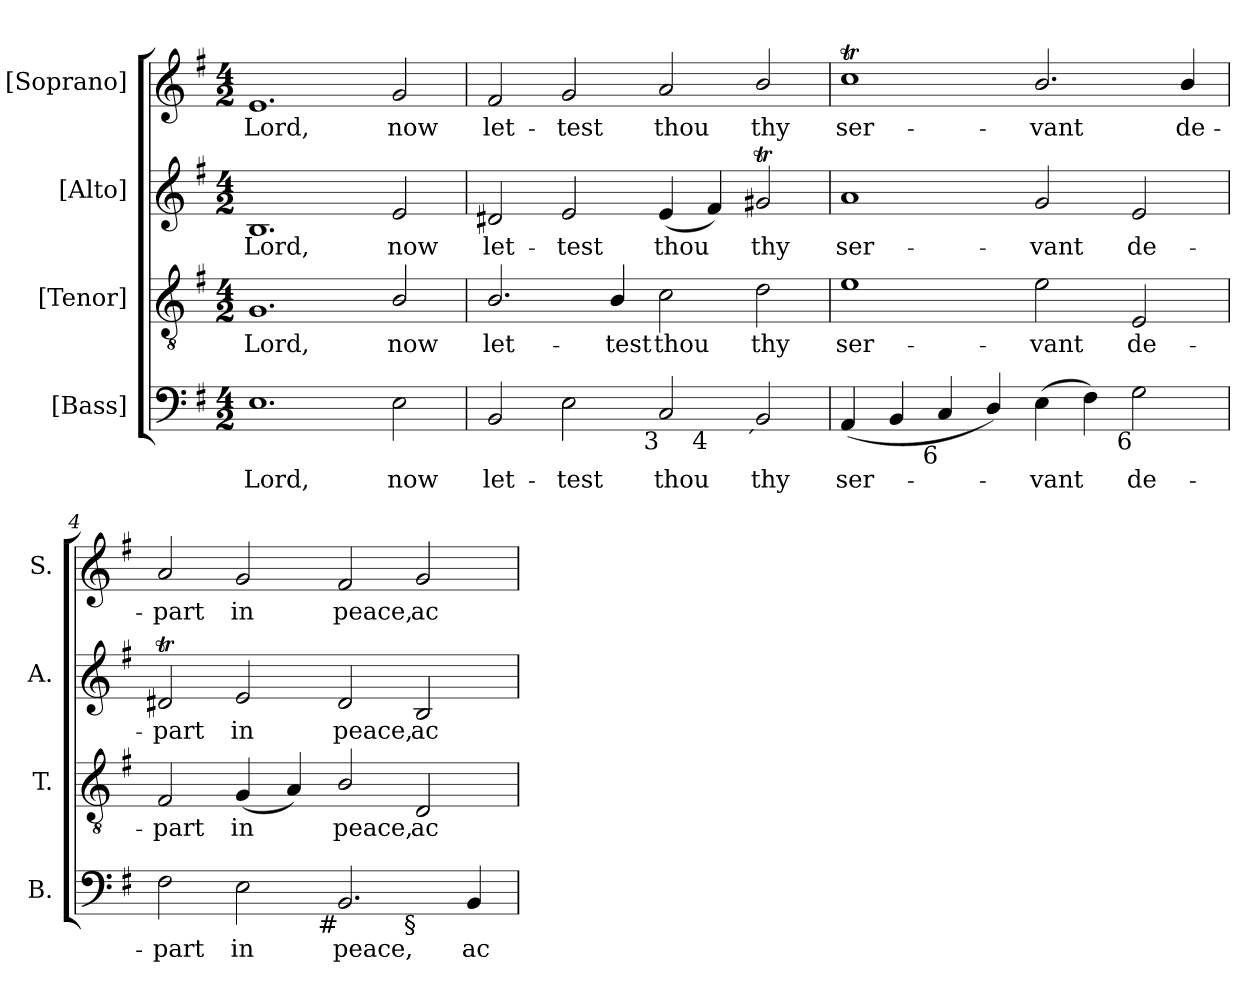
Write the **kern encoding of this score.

**kern	**text	**kern	**text	**kern	**text	**kern	**text
*part4	*part4	*part3	*part3	*part2	*part2	*part1	*part1
*staff4	*staff4	*staff3	*staff3	*staff2	*staff2	*staff1	*staff1
*I"[Bass]	*	*I"[Tenor]	*	*I"[Alto]	*	*I"[Soprano]	*
*I'B.	*	*I'T.	*	*I'A.	*	*I'S.	*
!!LO:PB:g=z
*clefF4	*	*clefGv2	*	*clefG2	*	*clefG2	*
*	*	*ITrd7c12	*	*	*	*	*
*k[f#]	*	*k[f#]	*	*k[f#]	*	*k[f#]	*
*e:	*	*e:	*	*e:	*	*e:	*
*M4/2	*	*M4/2	*	*M4/2	*	*M4/2	*
=1	=1	=1	=1	=1	=1	=1	=1
!	!LO:LY:b:color=#000000	!	!	!	!	!	!
!	!	!	!LO:LY:b:color=#000000	!	!	!	!
!	!	!	!	!	!LO:LY:b:color=#000000	!	!
!	!	!	!	!	!	!	!LO:LY:b:color=#000000
1.Ei	Lord,	1.GGi	Lord,	1.Bi	Lord,	1.ei	Lord,
!	!LO:LY:b:color=#000000	!	!	!	!	!	!
!	!	!	!LO:LY:b:color=#000000	!	!	!	!
!	!	!	!	!	!LO:LY:b:color=#000000	!	!
!	!	!	!	!	!	!	!LO:LY:b:color=#000000
2Ei\	now	2BBi/	now	2ei/	now	2gi/	now
=2	=2	=2	=2	=2	=2	=2	=2
!	!LO:LY:b:color=#000000	!	!	!	!	!	!
!	!	!	!LO:LY:b:color=#000000	!	!	!	!
!	!	!	!	!	!LO:LY:b:color=#000000	!	!
!LO:TX:b:rj:t=#	!	!	!	!	!	!	!
!	!	!	!	!	!	!	!LO:LY:b:color=#000000
*^	*	*	*	*	*	*	*
2BBi/	1ryy	let-	2.BBi/	let-	2d#Xi/	let-	2f#i/	let-
!	!	!LO:LY:b:color=#000000	!	!	!	!	!	!
!	!	!	!	!	!	!LO:LY:b:color=#000000	!	!
!	!	!	!	!	!	!	!	!LO:LY:b:color=#000000
2Ei\	.	-test	.	.	2ei/	-test	2gi/	-test
!	!	!	!	!LO:LY:b:color=#000000	!	!	!	!
.	.	.	4BBi/	-test	.	.	.	.
!	!	!LO:LY:b:color=#000000	!	!	!	!	!	!
!	!	!	!	!LO:LY:b:color=#000000	!	!	!	!
!	!	!	!	!	!	!LO:LY:b:color=#000000	!	!
!LO:TX:b:rj:t=3	!	!	!	!	!	!	!	!
!	!	!	!	!	!	!	!	!LO:LY:b:color=#000000
2Ci/	4ryy	thou	2Ci\	thou	(4ei/	thou	2ai/	thou
!	!LO:TX:b:rj:t=4	!	!	!	!	!	!	!
.	2.ryy	.	.	.	4f#i/)	.	.	.
!	!	!LO:LY:b:color=#000000	!	!	!	!	!	!
!	!	!	!	!LO:LY:b:color=#000000	!	!	!	!
!	!	!	!	!	!	!LO:LY:b:color=#000000	!	!
!LO:TX:b:rj:t=´	!	!	!	!	!	!	!	!
!	!	!	!	!	!	!	!	!LO:LY:b:color=#000000
2BBi/	.	thy	2Di\	thy	2g#Xti/	thy	2bi/	thy
*v	*v	*	*	*	*	*	*	*
=3	=3	=3	=3	=3	=3	=3	=3
*^	*	*	*	*	*	*	*
!	!	!LO:LY:b:color=#000000	!	!	!	!	!	!
*v	*v	*	*	*	*	*	*	*
*^	*	*	*	*	*	*	*
!	!	!	!	!LO:LY:b:color=#000000	!	!	!	!
*v	*v	*	*	*	*	*	*	*
*^	*	*	*	*	*	*	*
!	!	!	!	!	!	!LO:LY:b:color=#000000	!	!
*v	*v	*	*	*	*	*	*	*
*^	*	*	*	*	*	*	*
!	!	!	!	!	!	!	!	!LO:LY:b:color=#000000
*v	*v	*	*	*	*	*	*	*
(4AAi/	ser-	1Ei	ser-	1ai	ser-	1ccTi	ser-
4BBi/	.	.	.	.	.	.	.
!LO:TX:b:rj:t=6	!	!	!	!	!	!	!
4Ci/	.	.	.	.	.	.	.
4Di/)	.	.	.	.	.	.	.
!	!LO:LY:b:color=#000000	!	!	!	!	!	!
!	!	!	!LO:LY:b:color=#000000	!	!	!	!
!	!	!	!	!	!LO:LY:b:color=#000000	!	!
!	!	!	!	!	!	!	!LO:LY:b:color=#000000
(4Ei\	-vant	2Ei\	-vant	2gi/	-vant	2.bi/	-vant
4F#i\)	.	.	.	.	.	.	.
!	!LO:LY:b:color=#000000	!	!	!	!	!	!
!	!	!	!LO:LY:b:color=#000000	!	!	!	!
!LO:TX:b:rj:t=6	!	!	!	!	!	!	!
!	!	!	!	!	!LO:LY:b:color=#000000	!	!
2Gi\	de-	2EEi/	de-	2ei/	de-	.	.
!	!	!	!	!	!	!	!LO:LY:b:color=#000000
.	.	.	.	.	.	4bi/	de-
=4	=4	=4	=4	=4	=4	=4	=4
!	!LO:LY:b:color=#000000	!	!	!	!	!	!
!	!	!	!LO:LY:b:color=#000000	!	!	!	!
!	!	!	!	!	!LO:LY:b:color=#000000	!	!
!LO:TX:b:rj:t=´	!	!	!	!	!	!	!
!	!	!	!	!	!	!	!LO:LY:b:color=#000000
*^	*	*	*	*	*	*	*
2F#i\	1.ryy	-part	2FF#i/	-part	2d#Xti/	-part	2ai/	-part
!	!	!LO:LY:b:color=#000000	!	!	!	!	!	!
!	!	!	!	!LO:LY:b:color=#000000	!	!	!	!
!	!	!	!	!	!	!LO:LY:b:color=#000000	!	!
!	!	!	!	!	!	!	!	!LO:LY:b:color=#000000
2Ei\	.	in	(4GGi/	in	2ei/	in	2gi/	in
.	.	.	4AAi/)	.	.	.	.	.
!	!	!LO:LY:b:color=#000000	!	!	!	!	!	!
!	!	!	!	!LO:LY:b:color=#000000	!	!	!	!
!	!	!	!	!	!	!LO:LY:b:color=#000000	!	!
!LO:TX:b:rj:t=#	!	!	!	!	!	!	!	!
!	!	!	!	!	!	!	!	!LO:LY:b:color=#000000
2.BBi/	.	peace,	2BBi/	peace,	2d#i/	peace,	2f#i/	peace,
!	!	!	!	!LO:LY:b:color=#000000	!	!	!	!
!	!	!	!	!	!	!LO:LY:b:color=#000000	!	!
!	!LO:TX:b:rj:t=§	!	!	!	!	!	!	!
!	!	!	!	!	!	!	!	!LO:LY:b:color=#000000
.	2ryy	.	2DDi/	ac-	2Bi/	ac-	2gi/	ac-
!	!	!LO:LY:b:color=#000000	!	!	!	!	!	!
4BBi/	.	ac-	.	.	.	.	.	.
*v	*v	*	*	*	*	*	*	*
=	=	=	=	=	=	=	=
*-	*-	*-	*-	*-	*-	*-	*-
